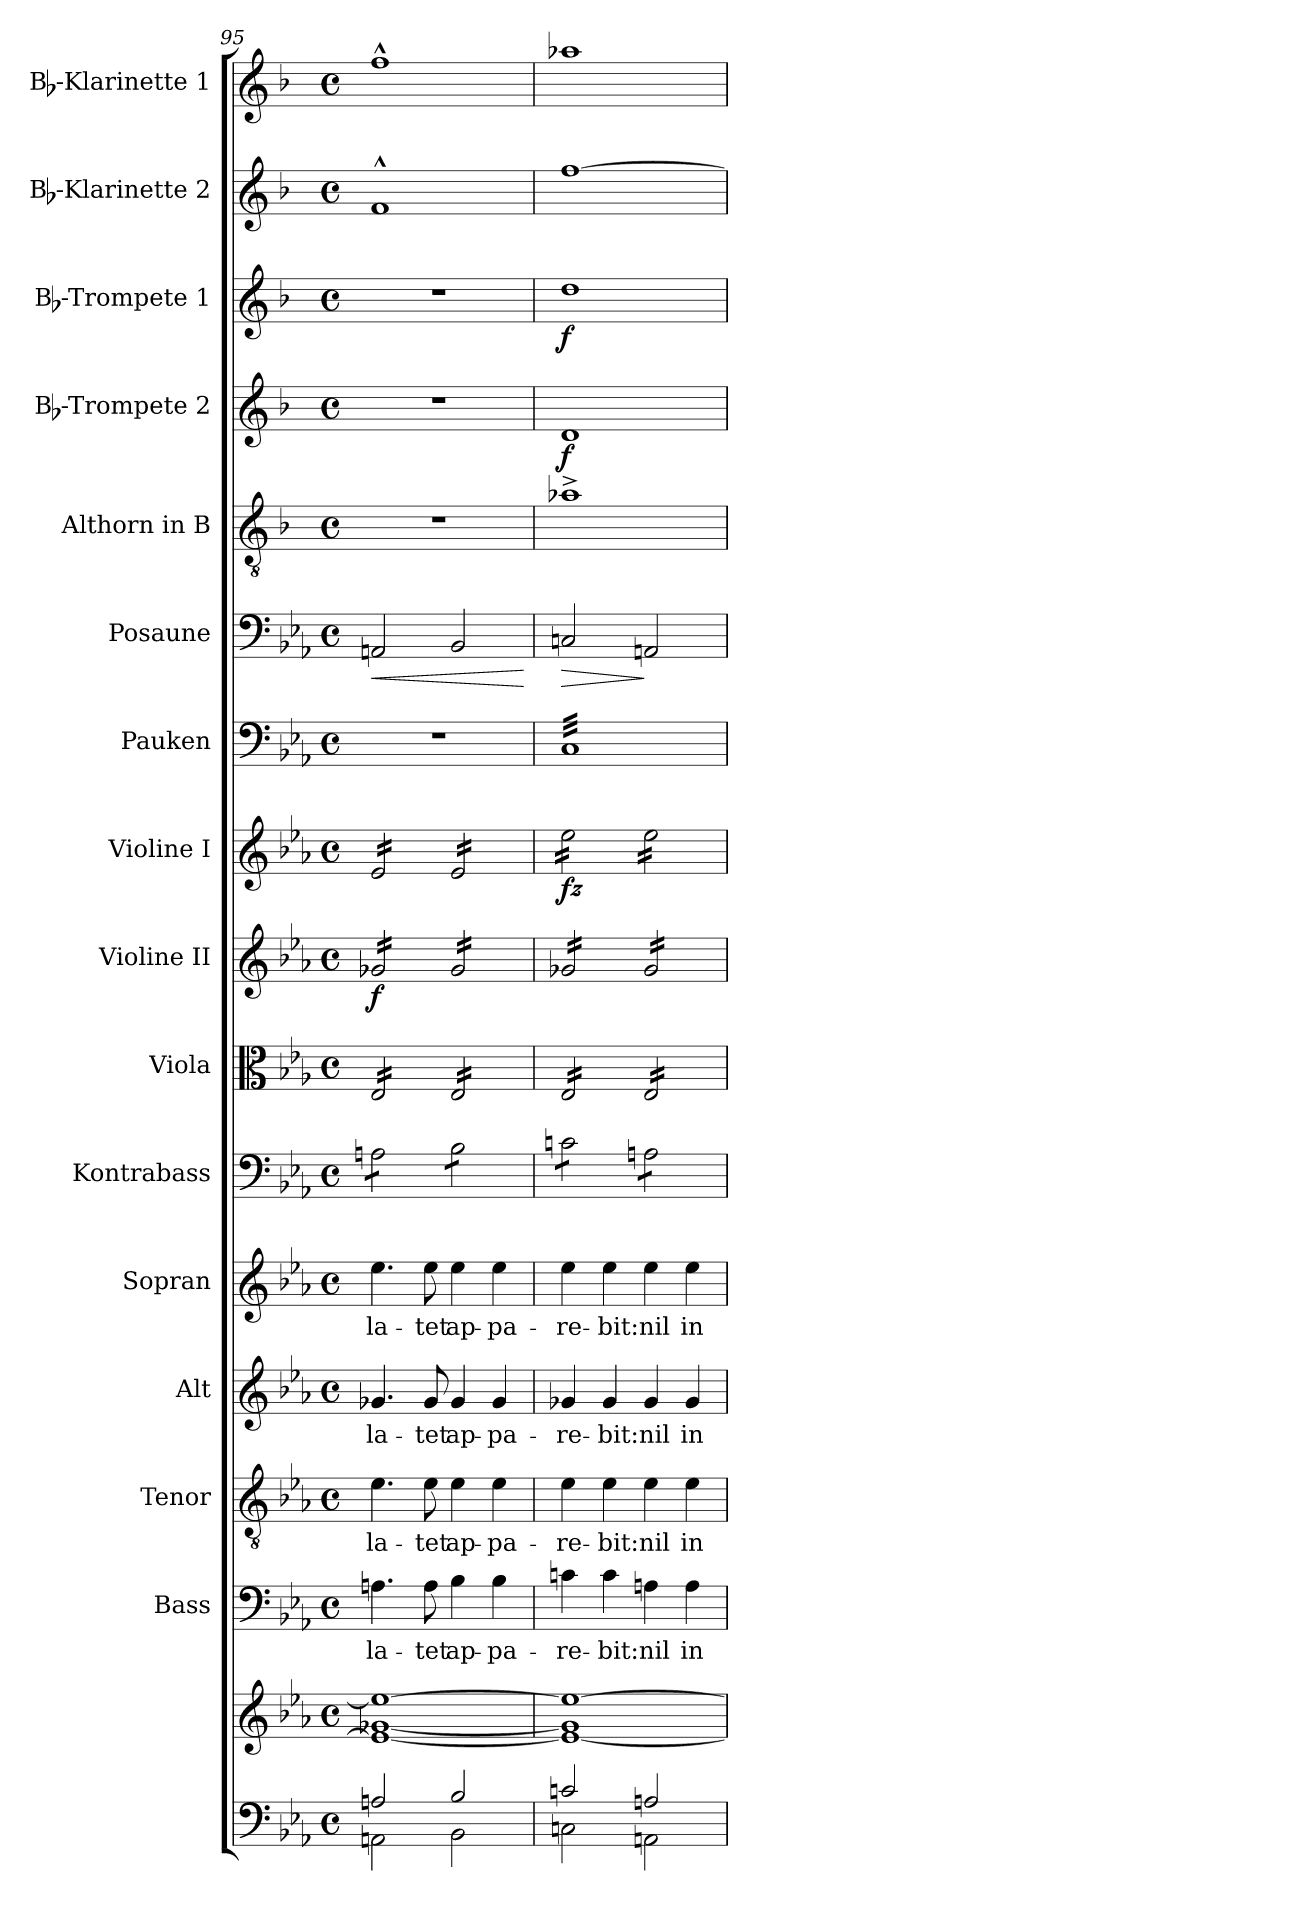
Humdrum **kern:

**kern	**kern	**kern	**text	**kern	**text	**kern	**text	**kern	**text	**kern	**kern	**kern	**dynam	**kern	**dynam	**kern	**kern	**dynam	**kern	**kern	**dynam	**kern	**dynam	**kern	**kern
*part16	*part16	*part15	*part15	*part14	*part14	*part13	*part13	*part12	*part12	*part11	*part10	*part9	*part9	*part8	*part8	*part7	*part6	*part6	*part5	*part4	*part4	*part3	*part3	*part2	*part1
*staff17	*staff16	*staff15	*staff15	*staff14	*staff14	*staff13	*staff13	*staff12	*staff12	*staff11	*staff10	*staff9	*staff9	*staff8	*staff8	*staff7	*staff6	*staff6	*staff5	*staff4	*staff4	*staff3	*staff3	*staff2	*staff1
*	*	*I"Bass	*	*I"Tenor	*	*I"Alt	*	*I"Sopran	*	*I"Kontrabass	*I"Viola	*I"Violine II	*	*I"Violine I	*	*I"Pauken	*I"Posaune	*	*I"Althorn in B	*I"Bb-Trompete 2	*	*I"Bb-Trompete 1	*	*I"Bb-Klarinette 2	*I"Bb-Klarinette 1
*	*	*I'B.	*	*I'T.	*	*I'A.	*	*I'S.	*	*I'Kb.	*I'Vla.	*I'Vl. II	*	*I'Vl. I	*	*I'Pk.	*I'Pos.	*	*	*I'Bb Trp. 2	*	*I'Bb Trp. 1	*	*I'Bb Kl. 2	*I'Bb Kl. 1
*clefF4	*clefG2	*clefF4	*	*clefGv2	*	*clefG2	*	*clefG2	*	*clefF4	*clefC3	*clefG2	*	*clefG2	*	*clefF4	*clefF4	*	*clefGv2	*clefG2	*	*clefG2	*	*clefG2	*clefG2
*	*	*	*	*	*	*	*	*	*	*ITrd7c12	*	*	*	*	*	*	*	*	*ITrd1c2	*ITrd1c2	*	*ITrd1c2	*	*ITrd1c2	*ITrd1c2
*k[b-e-a-]	*k[b-e-a-]	*k[b-e-a-]	*	*k[b-e-a-]	*	*k[b-e-a-]	*	*k[b-e-a-]	*	*k[b-e-a-]	*k[b-e-a-]	*k[b-e-a-]	*	*k[b-e-a-]	*	*k[b-e-a-]	*k[b-e-a-]	*	*k[b-e-a-]	*k[b-e-a-]	*	*k[b-e-a-]	*	*k[b-e-a-]	*k[b-e-a-]
*E-:	*E-:	*E-:	*	*E-:	*	*E-:	*	*E-:	*	*E-:	*E-:	*E-:	*	*E-:	*	*E-:	*E-:	*	*E-:	*E-:	*	*E-:	*	*E-:	*E-:
*M4/4	*M4/4	*M4/4	*	*M4/4	*	*M4/4	*	*M4/4	*	*M4/4	*M4/4	*M4/4	*	*M4/4	*	*M4/4	*M4/4	*	*M4/4	*M4/4	*	*M4/4	*	*M4/4	*M4/4
*met(c)	*met(c)	*met(c)	*	*met(c)	*	*met(c)	*	*met(c)	*	*met(c)	*met(c)	*met(c)	*	*met(c)	*	*met(c)	*met(c)	*	*met(c)	*met(c)	*	*met(c)	*	*met(c)	*met(c)
=95	=95	=95	=95	=95	=95	=95	=95	=95	=95	=95	=95	=95	=95	=95	=95	=95	=95	=95	=95	=95	=95	=95	=95	=95	=95
*^	*^	*	*	*	*	*	*	*	*	*	*	*	*	*	*	*	*	*	*	*	*	*	*	*	*
!	!	!	!	!	!LO:LY:b	!	!LO:LY:b	!	!LO:LY:b	!	!LO:LY:b	!	!	!	!LO:DY:b	!	!	!	!	!LO:HP:b	!	!	!	!	!	!	!
*	*	*	*	*	*	*	*	*	*	*	*	*tremolo	*	*	*	*	*	*	*	*	*	*	*	*	*	*	*
*	*	*	*	*	*	*	*	*	*	*	*	*	*tremolo	*	*	*	*	*	*	*	*	*	*	*	*	*	*
*	*	*	*	*	*	*	*	*	*	*	*	*	*	*tremolo	*	*	*	*	*	*	*	*	*	*	*	*	*
*	*	*	*	*	*	*	*	*	*	*	*	*	*	*	*	*tremolo	*	*	*	*	*	*	*	*	*	*	*
2An/	2AAn\	1ee-_	1e-_ [<1g-X	4.An\	la-	4.e-\	la-	4.g-X/	la-	4.ee-\	la-	8AAn\L	16E-/LL	16g-X/LL	f	16e-/LL	.	1r	2AAn/	<	1r	1r	.	1r	.	1e-^^>	1ee-^^>
.	.	.	.	.	.	.	.	.	.	.	.	.	16E-/	16g-X/	.	16e-/	.	.	.	.	.	.	.	.	.	.	.
.	.	.	.	.	.	.	.	.	.	.	.	8AAn\	16E-/	16g-X/	.	16e-/	.	.	.	.	.	.	.	.	.	.	.
.	.	.	.	.	.	.	.	.	.	.	.	.	16E-/	16g-X/	.	16e-/	.	.	.	.	.	.	.	.	.	.	.
.	.	.	.	.	.	.	.	.	.	.	.	8AAn\	16E-/	16g-X/	.	16e-/	.	.	.	.	.	.	.	.	.	.	.
.	.	.	.	.	.	.	.	.	.	.	.	.	16E-/	16g-X/	.	16e-/	.	.	.	.	.	.	.	.	.	.	.
!	!	!	!	!	!LO:LY:b	!	!LO:LY:b	!	!LO:LY:b	!	!LO:LY:b	!	!	!	!	!	!	!	!	!	!	!	!	!	!	!	!
.	.	.	.	8A\	-tet	8e-\	-tet	8g-/	-tet	8ee-\	-tet	8AAn\J	16E-/	16g-X/	.	16e-/	.	.	.	.	.	.	.	.	.	.	.
.	.	.	.	.	.	.	.	.	.	.	.	.	16E-/JJ	16g-X/JJ	.	16e-/JJ	.	.	.	.	.	.	.	.	.	.	.
!	!	!	!	!	!LO:LY:b	!	!LO:LY:b	!	!LO:LY:b	!	!LO:LY:b	!	!	!	!	!	!	!	!	!	!	!	!	!	!	!	!
2B-/	2BB-\	.	.	4B-\	ap-	4e-\	ap-	4g-/	ap-	4ee-\	ap-	8BB-\L	16E-/LL	16g-/LL	.	16e-/LL	.	.	2BB-/	.	.	.	.	.	.	.	.
.	.	.	.	.	.	.	.	.	.	.	.	.	16E-/	16g-/	.	16e-/	.	.	.	.	.	.	.	.	.	.	.
.	.	.	.	.	.	.	.	.	.	.	.	8BB-\	16E-/	16g-/	.	16e-/	.	.	.	.	.	.	.	.	.	.	.
.	.	.	.	.	.	.	.	.	.	.	.	.	16E-/	16g-/	.	16e-/	.	.	.	.	.	.	.	.	.	.	.
!	!	!	!	!	!LO:LY:b	!	!LO:LY:b	!	!LO:LY:b	!	!LO:LY:b	!	!	!	!	!	!	!	!	!	!	!	!	!	!	!	!
.	.	.	.	4B-\	-pa-	4e-\	-pa-	4g-/	-pa-	4ee-\	-pa-	8BB-\	16E-/	16g-/	.	16e-/	.	.	.	.	.	.	.	.	.	.	.
.	.	.	.	.	.	.	.	.	.	.	.	.	16E-/	16g-/	.	16e-/	.	.	.	.	.	.	.	.	.	.	.
.	.	.	.	.	.	.	.	.	.	.	.	8BB-\J	16E-/	16g-/	.	16e-/	.	.	.	.	.	.	.	.	.	.	.
.	.	.	.	.	.	.	.	.	.	.	.	.	16E-/JJ	16g-/JJ	.	16e-/JJ	.	.	.	.	.	.	.	.	.	.	.
*v	*v	*	*	*	*	*	*	*	*	*	*	*	*	*	*	*	*	*	*	*	*	*	*	*	*	*	*
*	*v	*v	*	*	*	*	*	*	*	*	*	*	*	*	*	*	*	*	*	*	*	*	*	*	*	*
.	.	.	.	.	.	.	.	.	.	.	.	.	.	.	.	.	.	[	.	.	.	.	.	.	.
=96	=96	=96	=96	=96	=96	=96	=96	=96	=96	=96	=96	=96	=96	=96	=96	=96	=96	=96	=96	=96	=96	=96	=96	=96	=96
*^	*^	*	*	*	*	*	*	*	*	*	*	*	*	*	*	*	*	*	*	*	*	*	*	*	*
!	!	!	!	!	!LO:LY:b	!	!LO:LY:b	!	!LO:LY:b	!	!LO:LY:b	!	!	!	!	!	!LO:DY:b	!	!	!LO:HP:b	!	!	!LO:DY:b	!	!LO:DY:b	!	!
*	*	*	*	*	*	*	*	*	*	*	*	*	*	*	*	*	*	*tremolo	*	*	*	*	*	*	*	*	*
2cn/	2Cn\	1ee-_	1e-_ 1g-]	4cn\	-re-	4e-\	-re-	4g-X/	-re-	4ee-\	-re-	8Cn\L	16E-/LL	16g-X/LL	.	16ee-\LL	fz	32CLLL	2Cn/	>	1g-X^>	1c	f	1cc	f	[1ee-	1gg-X
.	.	.	.	.	.	.	.	.	.	.	.	.	.	.	.	.	.	32C	.	.	.	.	.	.	.	.	.
.	.	.	.	.	.	.	.	.	.	.	.	.	16E-/	16g-X/	.	16ee-\	.	32C	.	.	.	.	.	.	.	.	.
.	.	.	.	.	.	.	.	.	.	.	.	.	.	.	.	.	.	32C	.	.	.	.	.	.	.	.	.
.	.	.	.	.	.	.	.	.	.	.	.	8Cn\	16E-/	16g-X/	.	16ee-\	.	32C	.	.	.	.	.	.	.	.	.
.	.	.	.	.	.	.	.	.	.	.	.	.	.	.	.	.	.	32C	.	.	.	.	.	.	.	.	.
.	.	.	.	.	.	.	.	.	.	.	.	.	16E-/	16g-X/	.	16ee-\	.	32C	.	.	.	.	.	.	.	.	.
.	.	.	.	.	.	.	.	.	.	.	.	.	.	.	.	.	.	32C	.	.	.	.	.	.	.	.	.
!	!	!	!	!	!LO:LY:b	!	!LO:LY:b	!	!LO:LY:b	!	!LO:LY:b	!	!	!	!	!	!	!	!	!	!	!	!	!	!	!	!
.	.	.	.	4c\	-bit:	4e-\	-bit:	4g-/	-bit:	4ee-\	-bit:	8Cn\	16E-/	16g-X/	.	16ee-\	.	32C	.	.	.	.	.	.	.	.	.
.	.	.	.	.	.	.	.	.	.	.	.	.	.	.	.	.	.	32C	.	.	.	.	.	.	.	.	.
.	.	.	.	.	.	.	.	.	.	.	.	.	16E-/	16g-X/	.	16ee-\	.	32C	.	.	.	.	.	.	.	.	.
.	.	.	.	.	.	.	.	.	.	.	.	.	.	.	.	.	.	32C	.	.	.	.	.	.	.	.	.
.	.	.	.	.	.	.	.	.	.	.	.	8Cn\J	16E-/	16g-X/	.	16ee-\	.	32C	.	.	.	.	.	.	.	.	.
.	.	.	.	.	.	.	.	.	.	.	.	.	.	.	.	.	.	32C	.	.	.	.	.	.	.	.	.
.	.	.	.	.	.	.	.	.	.	.	.	.	16E-/JJ	16g-X/JJ	.	16ee-\JJ	.	32C	.	.	.	.	.	.	.	.	.
.	.	.	.	.	.	.	.	.	.	.	.	.	.	.	.	.	.	32C	.	.	.	.	.	.	.	.	.
!	!	!	!	!	!LO:LY:b	!	!LO:LY:b	!	!LO:LY:b	!	!LO:LY:b	!	!	!	!	!	!	!	!	!	!	!	!	!	!	!	!
2An/	2AAn\	.	.	4An\	nil	4e-\	nil	4g-/	nil	4ee-\	nil	8AAn\L	16E-/LL	16g-/LL	.	16ee-\LL	.	32C	2AAn/	]	.	.	.	.	.	.	.
.	.	.	.	.	.	.	.	.	.	.	.	.	.	.	.	.	.	32C	.	.	.	.	.	.	.	.	.
.	.	.	.	.	.	.	.	.	.	.	.	.	16E-/	16g-/	.	16ee-\	.	32C	.	.	.	.	.	.	.	.	.
.	.	.	.	.	.	.	.	.	.	.	.	.	.	.	.	.	.	32C	.	.	.	.	.	.	.	.	.
.	.	.	.	.	.	.	.	.	.	.	.	8AAn\	16E-/	16g-/	.	16ee-\	.	32C	.	.	.	.	.	.	.	.	.
.	.	.	.	.	.	.	.	.	.	.	.	.	.	.	.	.	.	32C	.	.	.	.	.	.	.	.	.
.	.	.	.	.	.	.	.	.	.	.	.	.	16E-/	16g-/	.	16ee-\	.	32C	.	.	.	.	.	.	.	.	.
.	.	.	.	.	.	.	.	.	.	.	.	.	.	.	.	.	.	32C	.	.	.	.	.	.	.	.	.
!	!	!	!	!	!LO:LY:b	!	!LO:LY:b	!	!LO:LY:b	!	!LO:LY:b	!	!	!	!	!	!	!	!	!	!	!	!	!	!	!	!
.	.	.	.	4A\	in-	4e-\	in-	4g-/	in-	4ee-\	in-	8AAn\	16E-/	16g-/	.	16ee-\	.	32C	.	.	.	.	.	.	.	.	.
.	.	.	.	.	.	.	.	.	.	.	.	.	.	.	.	.	.	32C	.	.	.	.	.	.	.	.	.
.	.	.	.	.	.	.	.	.	.	.	.	.	16E-/	16g-/	.	16ee-\	.	32C	.	.	.	.	.	.	.	.	.
.	.	.	.	.	.	.	.	.	.	.	.	.	.	.	.	.	.	32C	.	.	.	.	.	.	.	.	.
.	.	.	.	.	.	.	.	.	.	.	.	8AAn\J	16E-/	16g-/	.	16ee-\	.	32C	.	.	.	.	.	.	.	.	.
*	*	*	*	*	*	*	*	*	*	*	*	*Xtremolo	*	*	*	*	*	*	*	*	*	*	*	*	*	*	*
.	.	.	.	.	.	.	.	.	.	.	.	.	.	.	.	.	.	32C	.	.	.	.	.	.	.	.	.
.	.	.	.	.	.	.	.	.	.	.	.	.	16E-/JJ	16g-/JJ	.	16ee-\JJ	.	32C	.	.	.	.	.	.	.	.	.
*	*	*	*	*	*	*	*	*	*	*	*	*	*	*	*	*Xtremolo	*	*	*	*	*	*	*	*	*	*	*
*	*	*	*	*	*	*	*	*	*	*	*	*	*	*Xtremolo	*	*	*	*	*	*	*	*	*	*	*	*	*
*	*	*	*	*	*	*	*	*	*	*	*	*	*Xtremolo	*	*	*	*	*	*	*	*	*	*	*	*	*	*
.	.	.	.	.	.	.	.	.	.	.	.	.	.	.	.	.	.	32CJJJ	.	.	.	.	.	.	.	.	.
*	*	*	*	*	*	*	*	*	*	*	*	*	*	*	*	*	*	*Xtremolo	*	*	*	*	*	*	*	*	*
*v	*v	*	*	*	*	*	*	*	*	*	*	*	*	*	*	*	*	*	*	*	*	*	*	*	*	*	*
*	*v	*v	*	*	*	*	*	*	*	*	*	*	*	*	*	*	*	*	*	*	*	*	*	*	*	*
=	=	=	=	=	=	=	=	=	=	=	=	=	=	=	=	=	=	=	=	=	=	=	=	=	=
*-	*-	*-	*-	*-	*-	*-	*-	*-	*-	*-	*-	*-	*-	*-	*-	*-	*-	*-	*-	*-	*-	*-	*-	*-	*-
